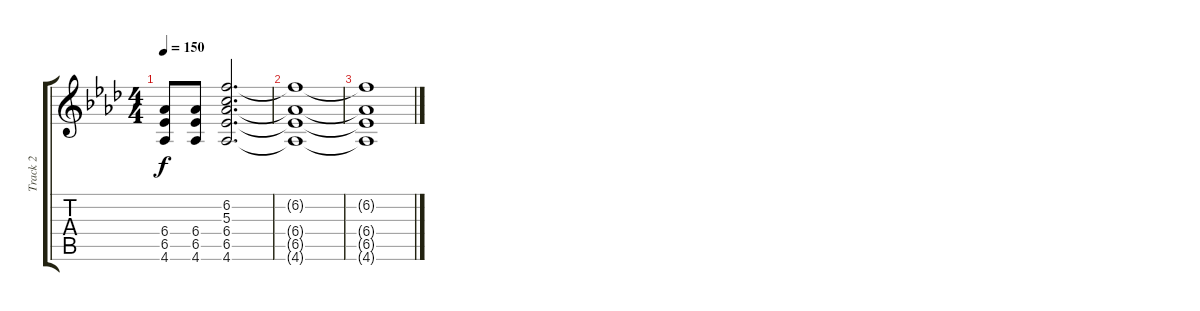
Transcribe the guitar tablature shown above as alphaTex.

\track ("Track 2" "Track 2") {instrument overdrivenguitar}
\staff {score tabs}
\tuning (E4 B3 G3 D3 A2 E2) {hide}
\ts (4 4)
\tempo 150
\clef g2
\ks ab
(6.4 6.5 4.6).8{dy f} (6.4 6.5 4.6).8 (6.2 5.3 6.4 6.5 4.6).2{d} |
(6.2{t} 6.4{t} 6.5{t} 4.6{t}).1 |
(6.2{t} 6.4{t} 6.5{t} 4.6{t}).1
